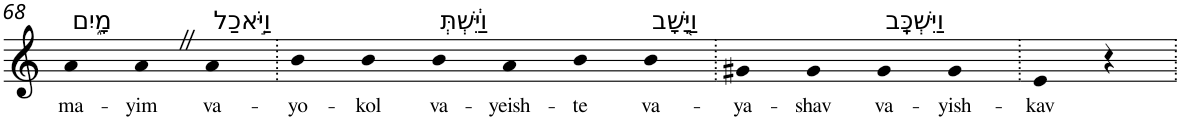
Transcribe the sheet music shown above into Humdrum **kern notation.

**kern	**text
*part1	*part1
*staff1	*staff1
*I"Piano	*
*I'Pno	*
!!LO:PB:g=z
*clefG2	*
*k[]	*
=68	=68
!LO:TX:a:t=מָ֑יִם	!
!	!LO:LY:b
4a	ma-
!	!LO:LY:b
4aZ	-yim
!LO:TX:a:t=וַיֹּ֣אכַל	!
!	!LO:LY:b
4a	va-
=69.	=69.
!	!LO:LY:b
4b	-yo-
!	!LO:LY:b
4b	-kol
!LO:TX:a:t=וַיֵּ֔שְׁתְּ	!
!	!LO:LY:b
4b	va-
!	!LO:LY:b
4a	-yeish-
!	!LO:LY:b
4b	-te
!LO:TX:a:t=וַיָּ֖שָׁב	!
!	!LO:LY:b
4b	va-
=70.	=70.
!	!LO:LY:b
4g#X	-ya-
!	!LO:LY:b
4g#	-shav
!LO:TX:a:t=וַיִּשְׁכָּֽב	!
!	!LO:LY:b
4g#	va-
!	!LO:LY:b
4g#	-yish-
=71.	=71.
!	!LO:LY:b
4e	-kav
4r	.
=.	=.
*-	*-
